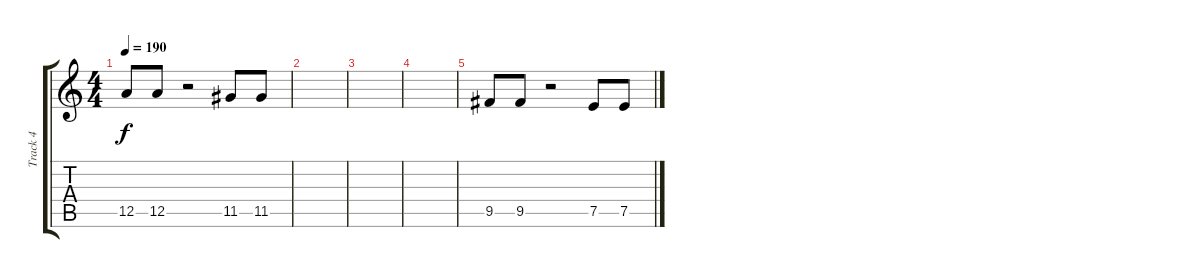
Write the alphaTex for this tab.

\track ("Track 4" "Track 4") {instrument distortionguitar}
\staff {score tabs}
\tuning (E4 B3 G3 D3 A2 E2) {hide}
\ts (4 4)
\tempo 190
\clef g2
\ks c
12.5.8{dy f} 12.5.8 r.2 11.5.8 11.5.8 |
|
|
|
9.5.8 9.5.8 r.2 7.5.8 7.5.8
